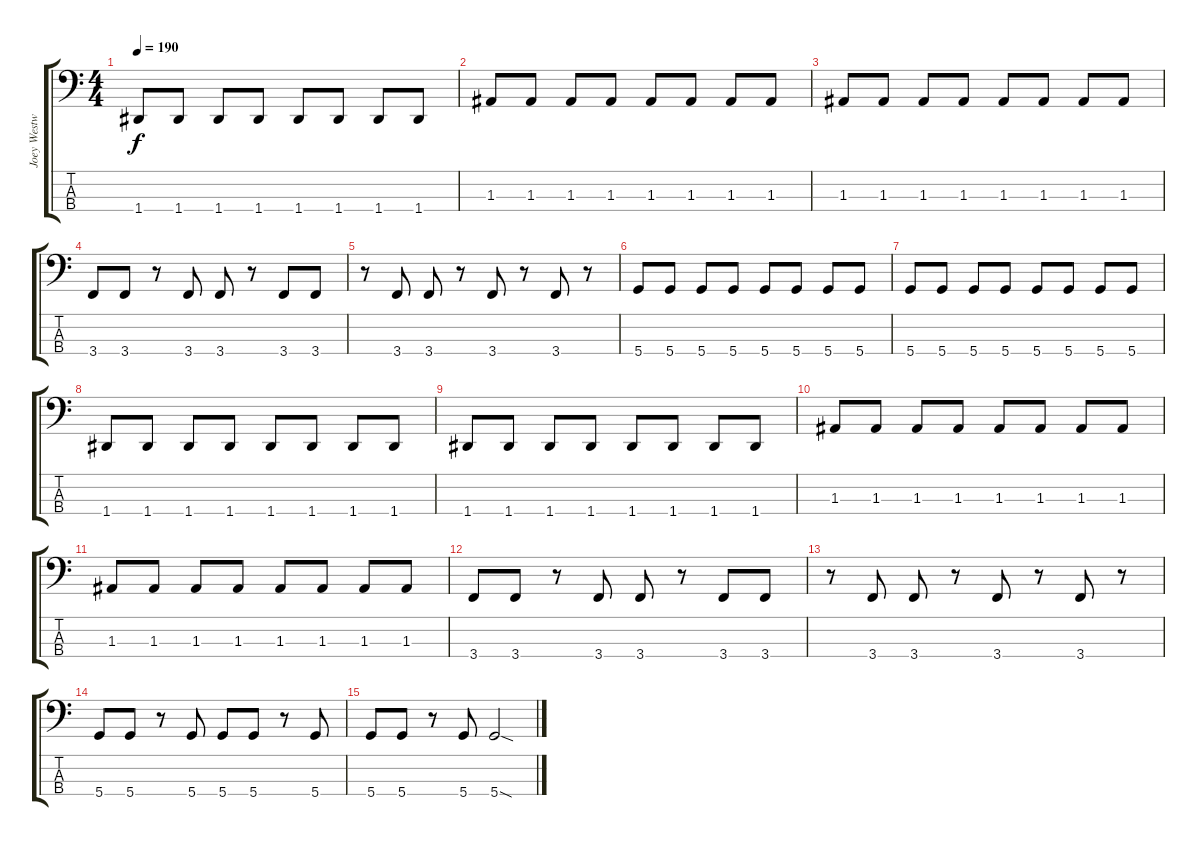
\track ("Joey Westwood" "Joey Westw") {instrument electricbassfinger}
\staff {score tabs}
\tuning (G2 D2 A1 D1) {hide}
\ts (4 4)
\tempo 190
\clef f4
\ks c
1.4.8{dy f} 1.4.8 1.4.8 1.4.8 1.4.8 1.4.8 1.4.8 1.4.8 |
1.3.8 1.3.8 1.3.8 1.3.8 1.3.8 1.3.8 1.3.8 1.3.8 |
1.3.8 1.3.8 1.3.8 1.3.8 1.3.8 1.3.8 1.3.8 1.3.8 |
3.4.8 3.4.8 r.8 3.4.8 3.4.8 r.8 3.4.8 3.4.8 |
r.8 3.4.8 3.4.8 r.8 3.4.8 r.8 3.4.8 r.8 |
5.4.8 5.4.8 5.4.8 5.4.8 5.4.8 5.4.8 5.4.8 5.4.8 |
5.4.8 5.4.8 5.4.8 5.4.8 5.4.8 5.4.8 5.4.8 5.4.8 |
1.4.8 1.4.8 1.4.8 1.4.8 1.4.8 1.4.8 1.4.8 1.4.8 |
1.4.8 1.4.8 1.4.8 1.4.8 1.4.8 1.4.8 1.4.8 1.4.8 |
1.3.8 1.3.8 1.3.8 1.3.8 1.3.8 1.3.8 1.3.8 1.3.8 |
1.3.8 1.3.8 1.3.8 1.3.8 1.3.8 1.3.8 1.3.8 1.3.8 |
3.4.8 3.4.8 r.8 3.4.8 3.4.8 r.8 3.4.8 3.4.8 |
r.8 3.4.8 3.4.8 r.8 3.4.8 r.8 3.4.8 r.8 |
5.4.8 5.4.8 r.8 5.4.8 5.4.8 5.4.8 r.8 5.4.8 |
5.4.8 5.4.8 r.8 5.4.8 5.4{sod}.2
